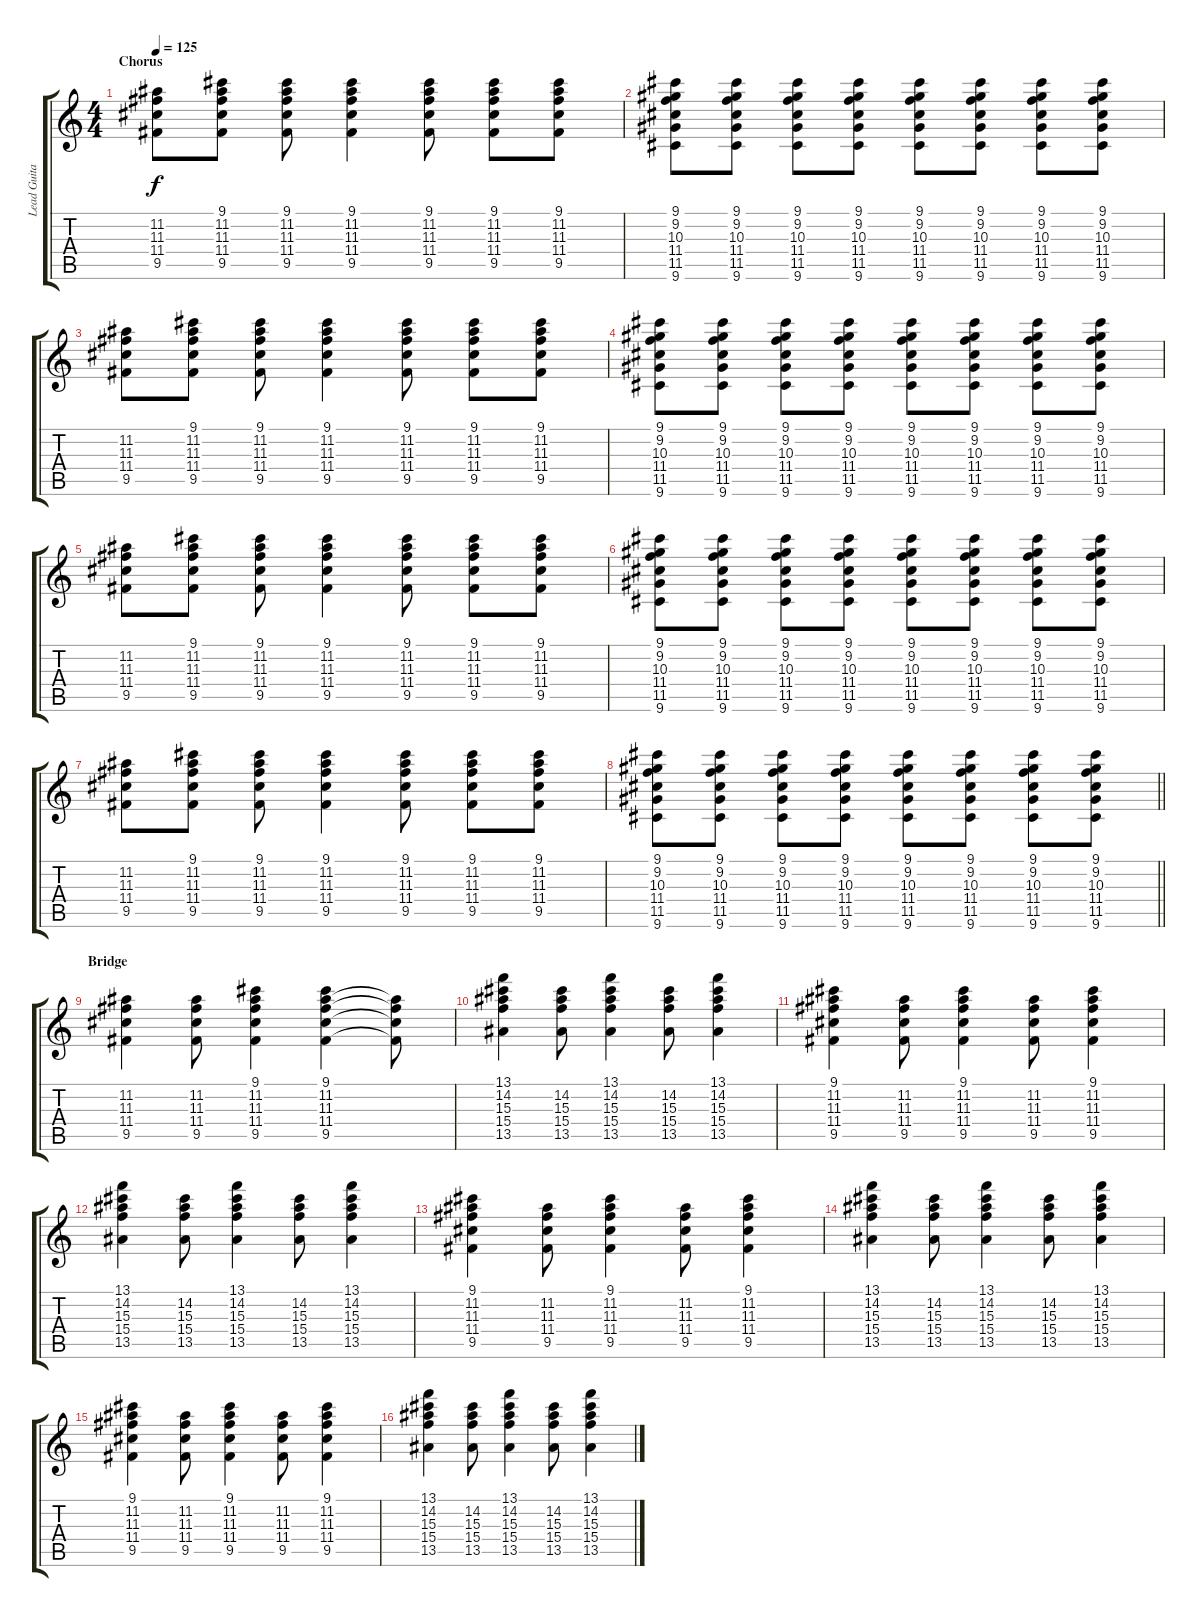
\track ("Lead Guitar" "Lead Guita") {instrument overdrivenguitar}
\staff {score tabs}
\tuning (E4 B3 G3 D3 A2 E2) {hide}
\ts (4 4)
\section ("" "Chorus")
\tempo 125
\clef g2
\ks c
(11.2 11.3 11.4 9.5).8{dy f} (9.1 11.2 11.3 11.4 9.5).8 (9.1 11.2 11.3 11.4 9.5).8 (9.1 11.2 11.3 11.4 9.5).4 (9.1 11.2 11.3 11.4 9.5).8 (9.1 11.2 11.3 11.4 9.5).8 (9.1 11.2 11.3 11.4 9.5).8 |
(9.1 9.2 10.3 11.4 11.5 9.6).8 (9.1 9.2 10.3 11.4 11.5 9.6).8 (9.1 9.2 10.3 11.4 11.5 9.6).8 (9.1 9.2 10.3 11.4 11.5 9.6).8 (9.1 9.2 10.3 11.4 11.5 9.6).8 (9.1 9.2 10.3 11.4 11.5 9.6).8 (9.1 9.2 10.3 11.4 11.5 9.6).8 (9.1 9.2 10.3 11.4 11.5 9.6).8 |
(11.2 11.3 11.4 9.5).8 (9.1 11.2 11.3 11.4 9.5).8 (9.1 11.2 11.3 11.4 9.5).8 (9.1 11.2 11.3 11.4 9.5).4 (9.1 11.2 11.3 11.4 9.5).8 (9.1 11.2 11.3 11.4 9.5).8 (9.1 11.2 11.3 11.4 9.5).8 |
(9.1 9.2 10.3 11.4 11.5 9.6).8 (9.1 9.2 10.3 11.4 11.5 9.6).8 (9.1 9.2 10.3 11.4 11.5 9.6).8 (9.1 9.2 10.3 11.4 11.5 9.6).8 (9.1 9.2 10.3 11.4 11.5 9.6).8 (9.1 9.2 10.3 11.4 11.5 9.6).8 (9.1 9.2 10.3 11.4 11.5 9.6).8 (9.1 9.2 10.3 11.4 11.5 9.6).8 |
(11.2 11.3 11.4 9.5).8 (9.1 11.2 11.3 11.4 9.5).8 (9.1 11.2 11.3 11.4 9.5).8 (9.1 11.2 11.3 11.4 9.5).4 (9.1 11.2 11.3 11.4 9.5).8 (9.1 11.2 11.3 11.4 9.5).8 (9.1 11.2 11.3 11.4 9.5).8 |
(9.1 9.2 10.3 11.4 11.5 9.6).8 (9.1 9.2 10.3 11.4 11.5 9.6).8 (9.1 9.2 10.3 11.4 11.5 9.6).8 (9.1 9.2 10.3 11.4 11.5 9.6).8 (9.1 9.2 10.3 11.4 11.5 9.6).8 (9.1 9.2 10.3 11.4 11.5 9.6).8 (9.1 9.2 10.3 11.4 11.5 9.6).8 (9.1 9.2 10.3 11.4 11.5 9.6).8 |
(11.2 11.3 11.4 9.5).8 (9.1 11.2 11.3 11.4 9.5).8 (9.1 11.2 11.3 11.4 9.5).8 (9.1 11.2 11.3 11.4 9.5).4 (9.1 11.2 11.3 11.4 9.5).8 (9.1 11.2 11.3 11.4 9.5).8 (9.1 11.2 11.3 11.4 9.5).8 |
\barLineRight lightlight
(9.1 9.2 10.3 11.4 11.5 9.6).8 (9.1 9.2 10.3 11.4 11.5 9.6).8 (9.1 9.2 10.3 11.4 11.5 9.6).8 (9.1 9.2 10.3 11.4 11.5 9.6).8 (9.1 9.2 10.3 11.4 11.5 9.6).8 (9.1 9.2 10.3 11.4 11.5 9.6).8 (9.1 9.2 10.3 11.4 11.5 9.6).8 (9.1 9.2 10.3 11.4 11.5 9.6).8 |
\section ("" "Bridge")
(11.2 11.3 11.4 9.5).4 (11.2 11.3 11.4 9.5).8 (9.1 11.2 11.3 11.4 9.5).4 (9.1 11.2 11.3 11.4 9.5).4 (11.2{t} 11.3{t} 11.4{t} 9.5{t}).8 |
(13.1 14.2 15.3 15.4 13.5).4 (14.2 15.3 15.4 13.5).8 (13.1 14.2 15.3 15.4 13.5).4 (14.2 15.3 15.4 13.5).8 (13.1 14.2 15.3 15.4 13.5).4 |
(9.1 11.2 11.3 11.4 9.5).4 (11.2 11.3 11.4 9.5).8 (9.1 11.2 11.3 11.4 9.5).4 (11.2 11.3 11.4 9.5).8 (9.1 11.2 11.3 11.4 9.5).4 |
(13.1 14.2 15.3 15.4 13.5).4 (14.2 15.3 15.4 13.5).8 (13.1 14.2 15.3 15.4 13.5).4 (14.2 15.3 15.4 13.5).8 (13.1 14.2 15.3 15.4 13.5).4 |
(9.1 11.2 11.3 11.4 9.5).4 (11.2 11.3 11.4 9.5).8 (9.1 11.2 11.3 11.4 9.5).4 (11.2 11.3 11.4 9.5).8 (9.1 11.2 11.3 11.4 9.5).4 |
(13.1 14.2 15.3 15.4 13.5).4 (14.2 15.3 15.4 13.5).8 (13.1 14.2 15.3 15.4 13.5).4 (14.2 15.3 15.4 13.5).8 (13.1 14.2 15.3 15.4 13.5).4 |
(9.1 11.2 11.3 11.4 9.5).4 (11.2 11.3 11.4 9.5).8 (9.1 11.2 11.3 11.4 9.5).4 (11.2 11.3 11.4 9.5).8 (9.1 11.2 11.3 11.4 9.5).4 |
(13.1 14.2 15.3 15.4 13.5).4 (14.2 15.3 15.4 13.5).8 (13.1 14.2 15.3 15.4 13.5).4 (14.2 15.3 15.4 13.5).8 (13.1 14.2 15.3 15.4 13.5).4
